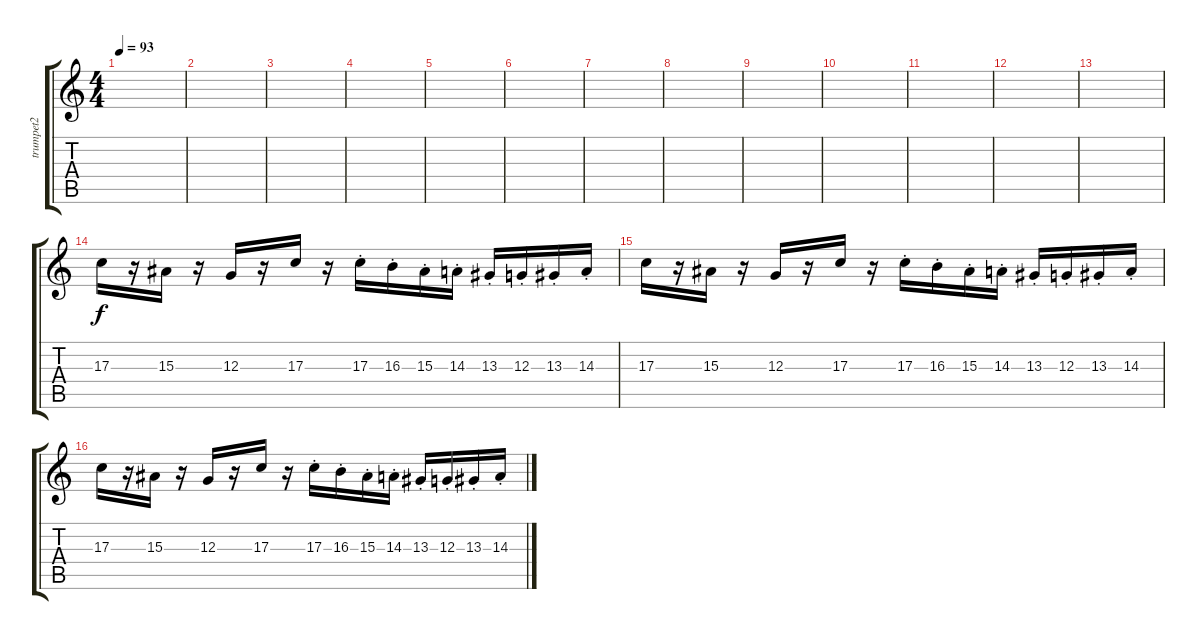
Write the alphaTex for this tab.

\track ("trumpet2" "trumpet2") {instrument tuba}
\staff {score tabs}
\tuning (E4 B3 G3 D3 A2 E2) {hide}
\ts (4 4)
\tempo 93
\clef g2
\ks c
|
|
|
|
|
|
|
|
|
|
|
|
|
17.3.16 r.16 15.3.16 r.16 12.3.16 r.16 17.3.16 r.16 17.3{st}.16 16.3{st}.16 15.3{st}.16 14.3{st}.16 13.3{st}.16 12.3{st}.16 13.3{st}.16 14.3{st}.16 |
17.3.16 r.16 15.3.16 r.16 12.3.16 r.16 17.3.16 r.16 17.3{st}.16 16.3{st}.16 15.3{st}.16 14.3{st}.16 13.3{st}.16 12.3{st}.16 13.3{st}.16 14.3{st}.16 |
17.3.16 r.16 15.3.16 r.16 12.3.16 r.16 17.3.16 r.16 17.3{st}.16 16.3{st}.16 15.3{st}.16 14.3{st}.16 13.3{st}.16 12.3{st}.16 13.3{st}.16 14.3{st}.16
